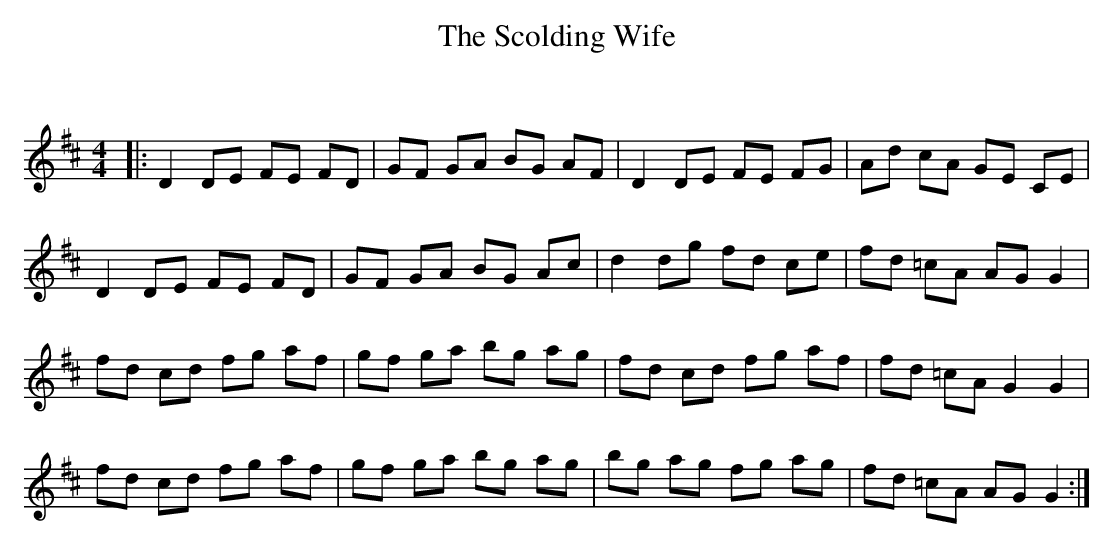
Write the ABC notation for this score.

X:1
T: The Scolding Wife
C:
Q: 232
K:D
M:4/4
L:1/8
|:D2 DE FE FD|GF GA BG AF|D2 DE FE FG|Ad cA GE CE|
D2 DE FE FD|GF GA BG Ac|d2 dg fd ce|fd =cA AG G2|
fd cd fg af|gf ga bg ag|fd cd fg af|fd =cA G2 G2|
fd cd fg af|gf ga bg ag|bg ag fg ag|fd =cA AG G2:|
